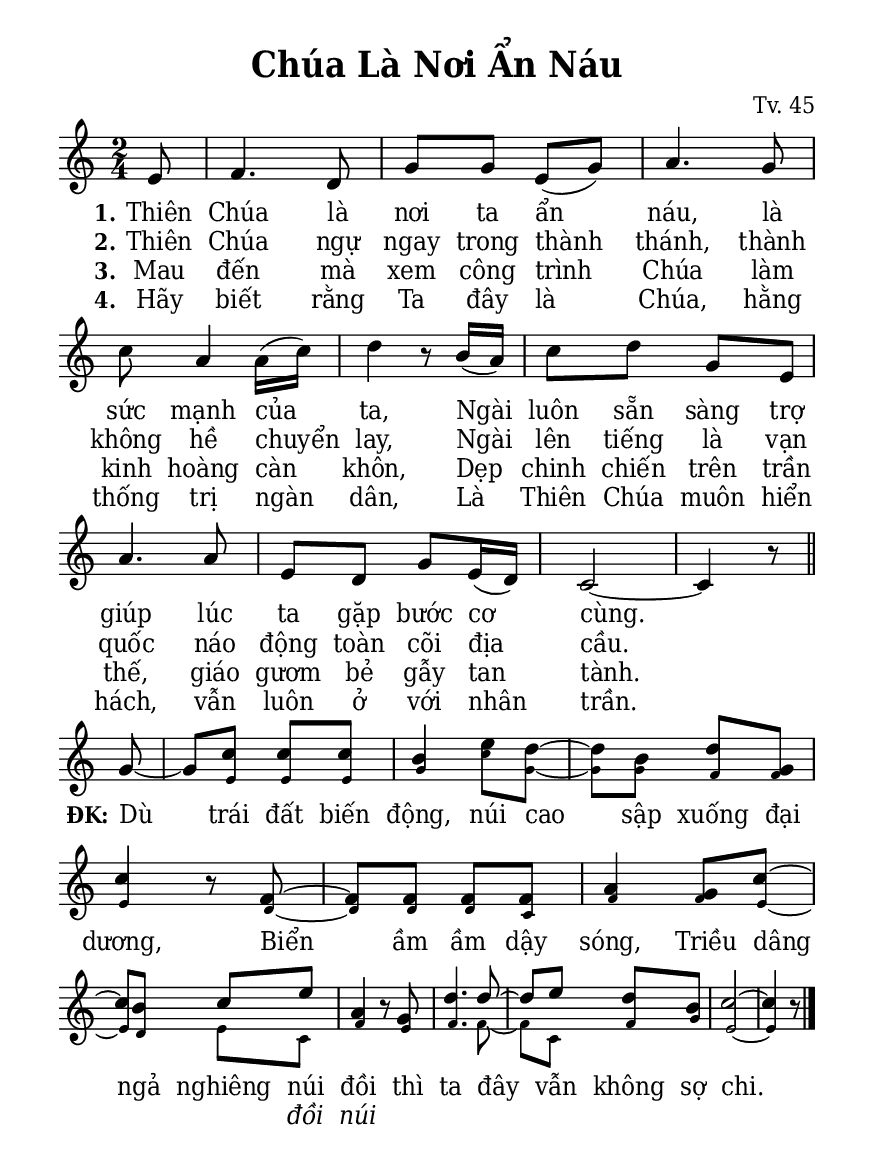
% Cài đặt chung\
\version "2.22.1"
\include "english.ly"

\header {
  title = "Chúa Là Nơi Ẩn Náu"
  composer = "Tv. 45"
  %arranger = "Lm. Kim Long"
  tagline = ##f
}

% Nhạc phiên khúc
nhacPhienKhucSop = \relative c' {
  \partial 8 e8 |
  f4. d8 |
  g g e (g) |
  a4. g8 |
  c a4 a16 (c) |
  d4 r8 b16 (a) |
  c8 d g, e |
  a4. a8 |
  e d g e16 (d) |
  c2 ~ |
  c4 r8 \bar "||"
  
  g'8 ~ |
  g c c c |
  b4 e8 d ~ |
  d b d g, |
  c4 r8 f, ~ |
  f f f f |
  a4 g8 c ~ |
  c b c e |
  a,4 r8 g |
  d'4. d8 ~ |
  d e d b |
  c2 ~ |
  c4 r8 \bar "|."
}

nhacPhienKhucAlto = \relative c' {
  r8 |
  R2*9
  r4.
  g'8 ~ |
  g e e e |
  g4 c8 g ~ |
  g g f f |
  e4 r8 d ~ |
  d d d c |
  f4 f8 e ~ |
  e d e [c] |
  f4 r8 e |
  f4. f8 ~ |
  f [c] f g |
  e2 ~ |
  e4 r8
}

% Lời phiên khúc
loiPhienKhucSop = \lyrics {
  <<
    {
      \set stanza = "1."
      Thiên Chúa là nơi ta ẩn náu,
      là sức mạnh của ta,
      Ngài luôn sẵn sàng trợ giúp
      lúc ta gặp bước cơ cùng.
    }
    \new Lyrics {
	    \set associatedVoice = "beSop"
	    \set stanza = "2."
	    Thiên Chúa ngự ngay trong thành thánh,
	    thành không hề chuyển lay,
	    Ngài lên tiếng là vạn quốc
	    náo động toàn cõi địa cầu.
    }
    \new Lyrics {
	    \set associatedVoice = "beSop"
	    \set stanza = "3."
	    Mau đến mà xem công trình Chúa
	    làm kinh hoàng càn khôn,
	    Dẹp chinh chiến trên trần thế,
	    giáo gươm bẻ gẫy tan tành.
    }
    \new Lyrics {
	    \set associatedVoice = "beSop"
	    \set stanza = "4."
	    Hãy biết rằng Ta đây là Chúa,
	    hằng thống trị ngàn dân,
	    Là Thiên Chúa muôn hiển hách,
	    vẫn luôn ở với nhân trần.
    }
  >>
  \set stanza = "ĐK:"
  Dù trái đất biến động,
  núi cao sập xuống đại dương,
  Biển ầm ầm dậy sóng,
  Triều dâng ngả nghiêng
  <<
    { núi đồi }
    \new Lyrics {
	    \set associatedVoice = "beSop"
	    \override Lyrics.LyricText.font-shape = #'italic
	    đồi núi
	}
  >>
  thì ta đây vẫn không sợ chi.
}

% Dàn trang
\paper {
  #(set-paper-size "a5")
  top-margin = 8\mm
  bottom-margin = 8\mm
  left-margin = 10\mm
  right-margin = 10\mm
  indent = #0
  #(define fonts
	 (make-pango-font-tree "Deja Vu Serif Condensed"
	 		       "Deja Vu Serif Condensed"
			       "Deja Vu Serif Condensed"
			       (/ 20 20)))
  print-page-number = ##f
}

TongNhip = {
  \key c \major \time 2/4
  \set Timing.beamExceptions = #'()
  \set Timing.baseMoment = #(ly:make-moment 1/4)
}

% Đổi kích thước nốt cho bè phụ
notBePhu =
#(define-music-function (font-size music) (number? ly:music?)
   (for-some-music
     (lambda (m)
       (if (music-is-of-type? m 'rhythmic-event)
           (begin
             (set! (ly:music-property m 'tweaks)
                   (cons `(font-size . ,font-size)
                         (ly:music-property m 'tweaks)))
             #t)
           #f))
     music)
   music)

\score {
  \new ChoirStaff <<
    \new Staff \with {
        \consists "Merge_rests_engraver"
        printPartCombineTexts = ##f
      }
      <<
      \new Voice \TongNhip \partCombine 
        \nhacPhienKhucSop
        \notBePhu -3 { \nhacPhienKhucAlto }
      \new NullVoice = beSop \nhacPhienKhucSop
      \new Lyrics \lyricsto beSop \loiPhienKhucSop
      >>
  >>
  \layout {
    %\override Staff.TimeSignature.transparent = ##t
    \override Lyrics.LyricSpace.minimum-distance = #1.5
    \override Score.BarNumber.break-visibility = ##(#f #f #f)
    \override Score.SpacingSpanner.uniform-stretching = ##t
  } 
}
